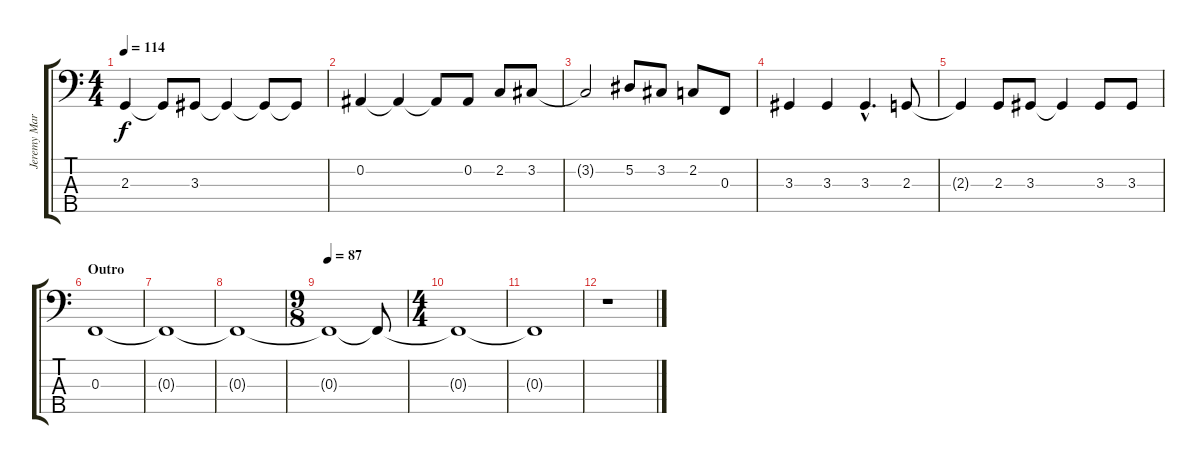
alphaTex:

\track ("Jeremy Marshall (Bass)" "Jeremy Mar") {instrument electricbasspick}
\staff {score tabs}
\tuning (Eb2 Bb1 F1 C1 G0) {hide}
\ts (4 4)
\tempo 114
\clef f4
\ks c
2.3{t}.4{dy f} 2.3{t}.8 3.3.8 3.3{t}.4 3.3{t}.8 3.3{t}.8 |
0.2.4 0.2{t}.4 0.2{t}.8 0.2.8 2.2.8 3.2.8 |
3.2{t}.2 5.2.8 3.2.8 2.2.8 0.3.8 |
3.3.4 3.3.4 3.3{hac}.4{d} 2.3.8 |
2.3{t}.4 2.3.8 3.3.8 3.3{t}.4 3.3.8 3.3.8 |
\section ("" "Outro")
0.3.1 |
0.3{t}.1 |
0.3{t}.1 |
\ts (9 8)
\tempo 87
0.3{t}.1 0.3{t}.8 |
\ts (4 4)
0.3{t}.1 |
0.3{t}.1 |
r.1
